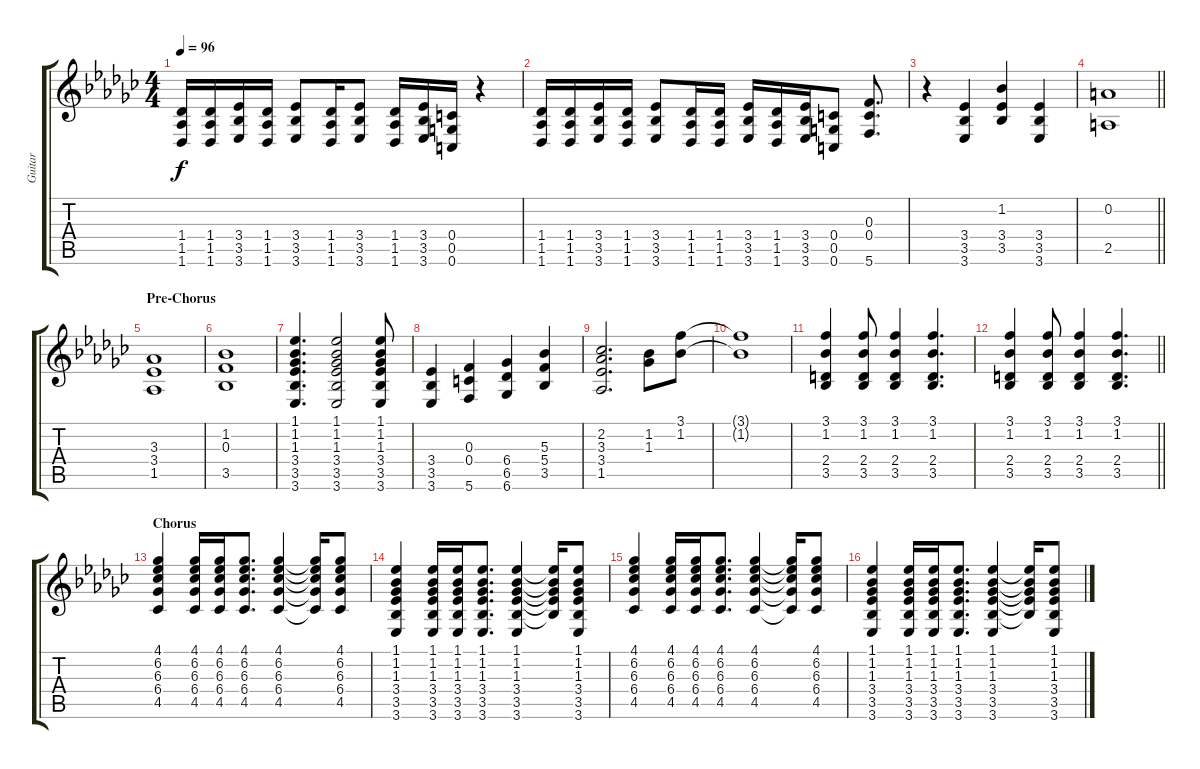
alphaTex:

\track ("Guitar" "Guitar") {instrument distortionguitar}
\staff {score tabs}
\tuning (D4 A3 F3 C3 G2 C2) {hide}
\ts (4 4)
\tempo 96
\clef g2
\ks gb
(1.4 1.5 1.6).16{dy f} (1.4 1.5 1.6).16 (3.4 3.5 3.6).16 (1.4 1.5 1.6).16 (3.4 3.5 3.6).8 (1.4 1.5 1.6).16 (3.4 3.5 3.6).8 (1.4 1.5 1.6).16 (3.4 3.5 3.6).16 (0.4 0.5 0.6).16 r.4 |
(1.4 1.5 1.6).16 (1.4 1.5 1.6).16 (3.4 3.5 3.6).16 (1.4 1.5 1.6).16 (3.4 3.5 3.6).8 (1.4 1.5 1.6).16 (1.4 1.5 1.6).16 (3.4 3.5 3.6).16 (1.4 1.5 1.6).16 (3.4 3.5 3.6).16 (0.4 0.5 0.6).8 (0.3 0.4 5.6).8{d} |
r.4 (3.4 3.5 3.6).4 (1.2 3.4 3.5).4 (3.4 3.5 3.6).4 |
\barLineRight lightlight
(0.2 2.5).1 |
\section ("" "Pre-Chorus")
(3.3 3.4 1.5).1 |
(1.2 0.3 3.5).1 |
(1.1 1.2 1.3 3.4 3.5 3.6).4{d} (1.1 1.2 1.3 3.4 3.5 3.6).2 (1.1 1.2 1.3 3.4 3.5 3.6).8 |
(3.4 3.5 3.6).4 (0.3 0.4 5.6).4 (6.4 6.5 6.6).4 (5.3 5.4 3.5).4 |
(2.2 3.3 3.4 1.5).2{d} (1.2 1.3).8 (3.1 1.2).8 |
(3.1{t} 1.2{t}).1 |
(3.1 1.2 2.4 3.5).4 (3.1 1.2 2.4 3.5).8 (3.1 1.2 2.4 3.5).4 (3.1 1.2 2.4 3.5).4{d} |
\barLineRight lightlight
(3.1 1.2 2.4 3.5).4 (3.1 1.2 2.4 3.5).8 (3.1 1.2 2.4 3.5).4 (3.1 1.2 2.4 3.5).4{d} |
\section ("" "Chorus")
(4.1 6.2 6.3 6.4 4.5).4 (4.1 6.2 6.3 6.4 4.5).16 (4.1 6.2 6.3 6.4 4.5).16 (4.1 6.2 6.3 6.4 4.5).8{d} (4.1 6.2 6.3 6.4 4.5).4 (4.1{t} 6.2{t} 6.3{t} 6.4{t} 4.5{t}).16 (4.1 6.2 6.3 6.4 4.5).8 |
(1.1 1.2 1.3 3.4 3.5 3.6).4 (1.1 1.2 1.3 3.4 3.5 3.6).16 (1.1 1.2 1.3 3.4 3.5 3.6).16 (1.1 1.2 1.3 3.4 3.5 3.6).8{d} (1.1 1.2 1.3 3.4 3.5 3.6).4 (1.1{t} 1.2{t} 1.3{t} 3.4{t} 3.5{t}).16 (1.1 1.2 1.3 3.4 3.5 3.6).8 |
(4.1 6.2 6.3 6.4 4.5).4 (4.1 6.2 6.3 6.4 4.5).16 (4.1 6.2 6.3 6.4 4.5).16 (4.1 6.2 6.3 6.4 4.5).8{d} (4.1 6.2 6.3 6.4 4.5).4 (4.1{t} 6.2{t} 6.3{t} 6.4{t} 4.5{t}).16 (4.1 6.2 6.3 6.4 4.5).8 |
(1.1 1.2 1.3 3.4 3.5 3.6).4 (1.1 1.2 1.3 3.4 3.5 3.6).16 (1.1 1.2 1.3 3.4 3.5 3.6).16 (1.1 1.2 1.3 3.4 3.5 3.6).8{d} (1.1 1.2 1.3 3.4 3.5 3.6).4 (1.1{t} 1.2{t} 1.3{t} 3.4{t} 3.5{t}).16 (1.1 1.2 1.3 3.4 3.5 3.6).8
